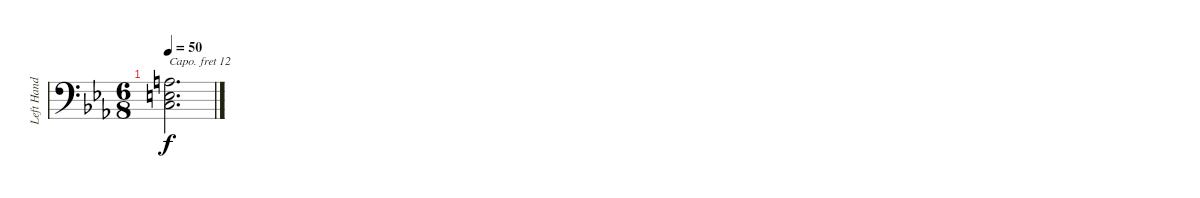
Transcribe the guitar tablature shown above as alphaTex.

\track ("Left Hand" "Left Hand") {instrument acousticgrandpiano}
\staff {score}
\capo 12
\tuning (C3 G2 C2 G1 C1 G0 C-1) {hide}
\ts (6 8)
\tempo 50
\clef f4
\ks cminor
(2.2 0.3 9.4).2{d dy f}
